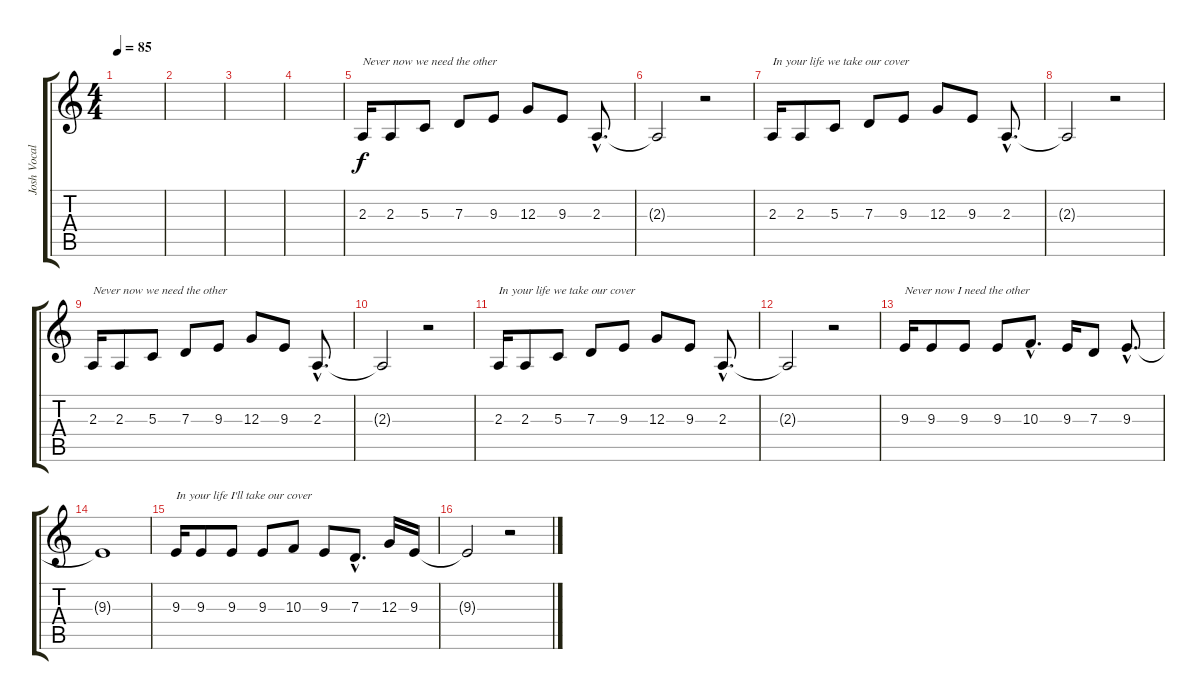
\track ("Josh Vocals" "Josh Vocal") {instrument sopranosax}
\staff {score tabs}
\tuning (E4 B3 G3 D3 A2 E2) {hide}
\ts (4 4)
\tempo 85
\clef g2
\ks c
|
|
|
|
2.3.16{txt "Never now we need the other"} 2.3.8 5.3.8 7.3.8 9.3.8 12.3.8 9.3.8 2.3{hac}.8{d} |
2.3{t}.2 r.2 |
2.3.16{txt "In your life we take our cover"} 2.3.8 5.3.8 7.3.8 9.3.8 12.3.8 9.3.8 2.3{hac}.8{d} |
2.3{t}.2 r.2 |
2.3.16{txt "Never now we need the other"} 2.3.8 5.3.8 7.3.8 9.3.8 12.3.8 9.3.8 2.3{hac}.8{d} |
2.3{t}.2 r.2 |
2.3.16{txt "In your life we take our cover"} 2.3.8 5.3.8 7.3.8 9.3.8 12.3.8 9.3.8 2.3{hac}.8{d} |
2.3{t}.2 r.2 |
9.3.16{txt "Never now I need the other" instrument altosax} 9.3.8 9.3.8 9.3.8 10.3{hac}.8{d} 9.3.16 7.3.8 9.3{hac}.8{d} |
9.3{t}.1 |
9.3.16{txt "In your life I'll take our cover" instrument altosax} 9.3.8 9.3.8 9.3.8 10.3.8 9.3.8 7.3{hac}.8{d} 12.3.16 9.3.16 |
9.3{t}.2 r.2
